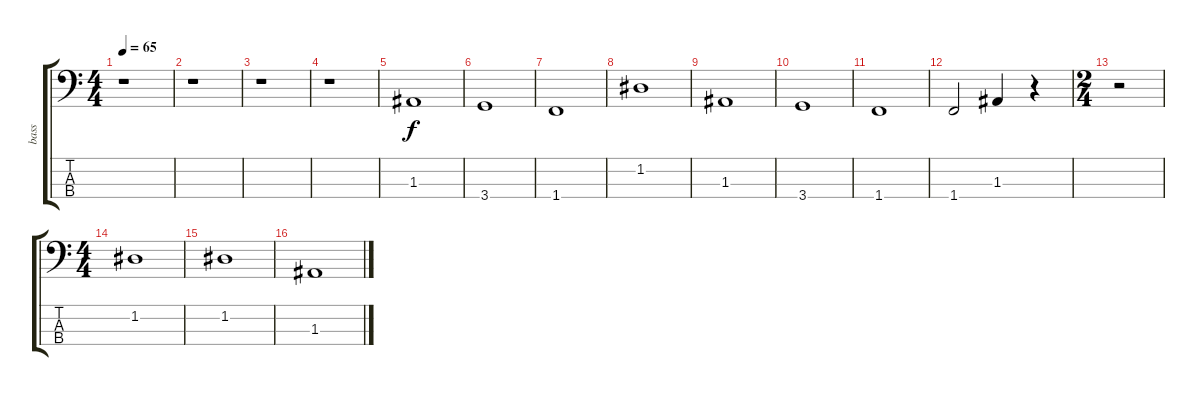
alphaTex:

\track ("bass" "bass") {instrument fretlessbass}
\staff {score tabs}
\tuning (G2 D2 A1 E1) {hide}
\ts (4 4)
\tempo 65
\clef f4
\ks c
r.1{dy f instrument fretlessbass} |
r.1 |
r.1 |
r.1 |
1.3.1 |
3.4.1 |
1.4.1 |
1.2.1 |
1.3.1 |
3.4.1 |
1.4.1 |
1.4.2 1.3.4 r.4 |
\ts (2 4)
r.2 |
\ts (4 4)
1.2.1 |
1.2.1 |
1.3.1
